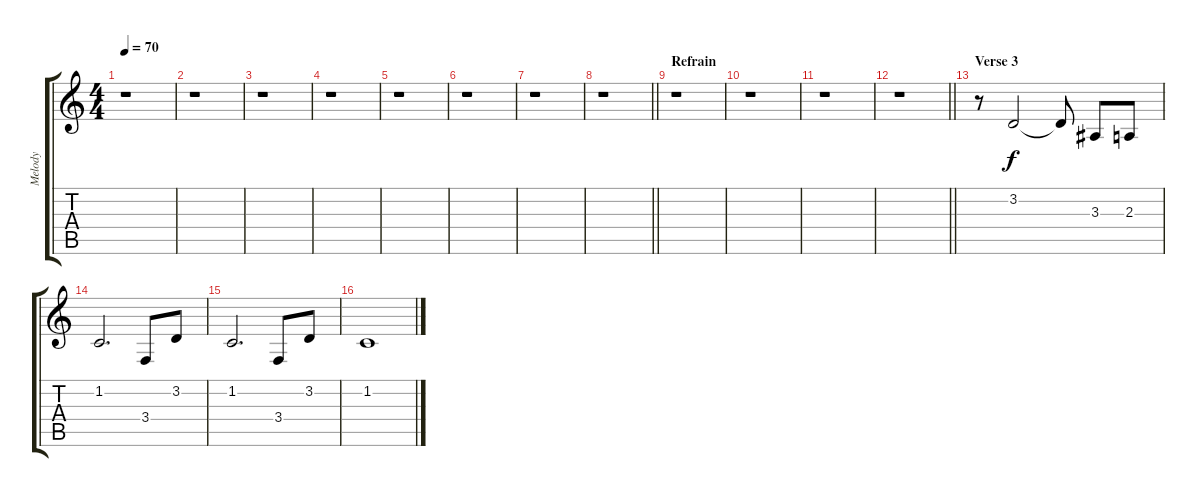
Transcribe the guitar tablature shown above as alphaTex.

\track ("Melody" "Melody") {instrument stringensemble1}
\staff {score tabs}
\tuning (E4 B3 G3 D3 A2 E2) {hide}
\ts (4 4)
\tempo 70
\clef g2
\ks c
r.1{dy f} |
r.1 |
r.1 |
r.1 |
r.1 |
r.1 |
r.1 |
\barLineRight lightlight
r.1 |
\section ("" "Refrain")
r.1 |
r.1 |
r.1 |
\barLineRight lightlight
r.1 |
\section ("" "Verse 3")
r.8{volume 12} 3.2.2 3.2{t}.8 3.3.8 2.3.8 |
1.2.2{d} 3.4.8 3.2.8 |
1.2.2{d} 3.4.8 3.2.8 |
1.2.1
